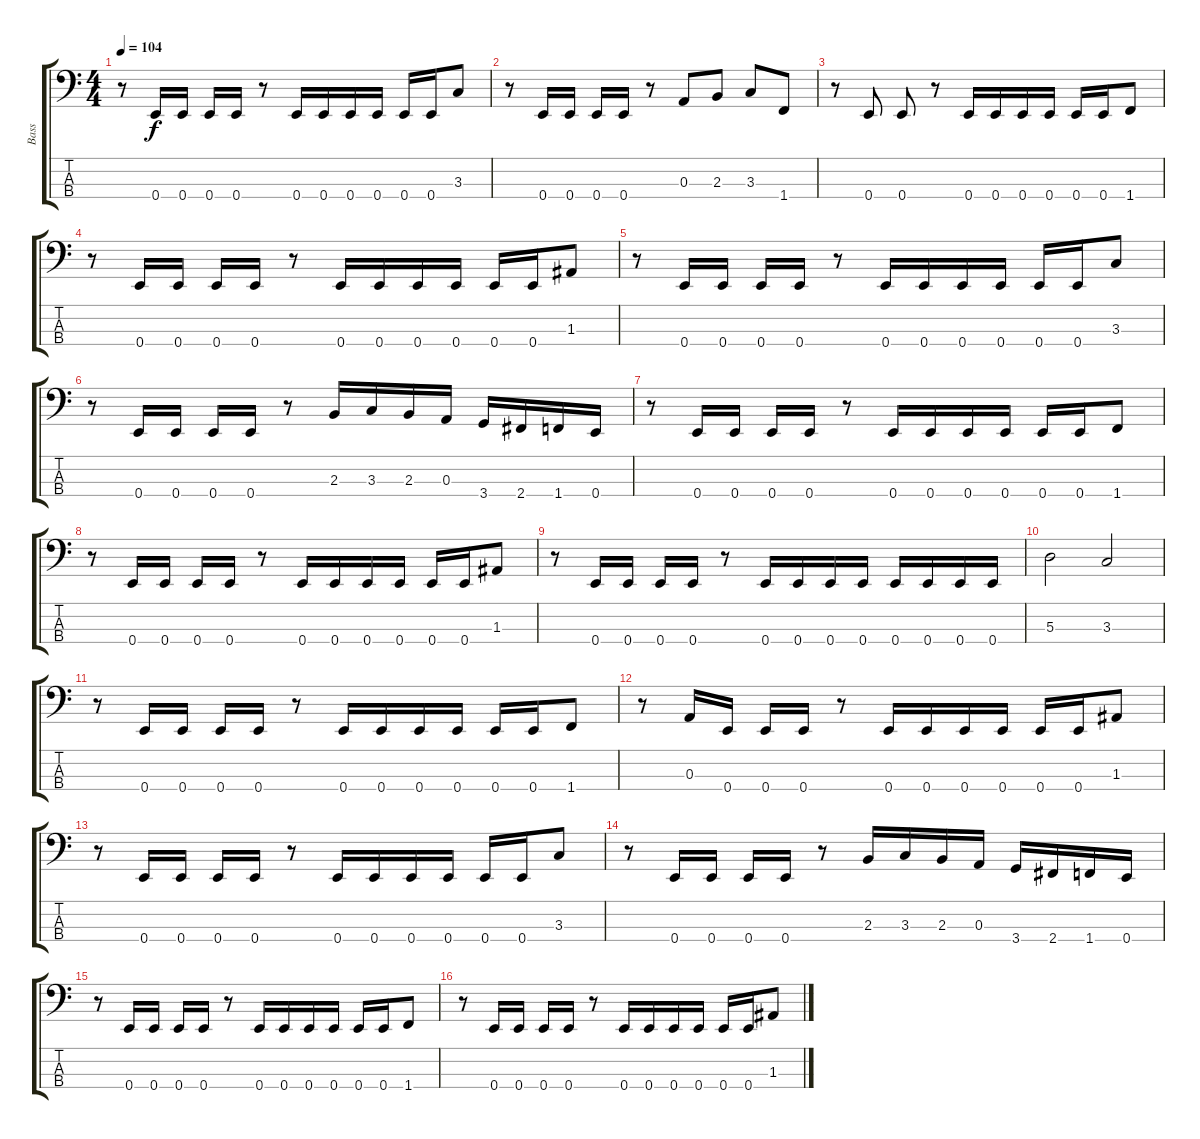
\track ("Bass" "Bass") {instrument electricbasspick}
\staff {score tabs}
\tuning (G2 D2 A1 E1) {hide}
\ts (4 4)
\tempo 104
\clef f4
\ks c
r.8{dy f} 0.4.16 0.4.16 0.4.16 0.4.16 r.8 0.4.16 0.4.16 0.4.16 0.4.16 0.4.16 0.4.16 3.3.8 |
r.8 0.4.16 0.4.16 0.4.16 0.4.16 r.8 0.3.8 2.3.8 3.3.8 1.4.8 |
r.8 0.4.8 0.4.8 r.8 0.4.16 0.4.16 0.4.16 0.4.16 0.4.16 0.4.16 1.4.8 |
r.8 0.4.16 0.4.16 0.4.16 0.4.16 r.8 0.4.16 0.4.16 0.4.16 0.4.16 0.4.16 0.4.16 1.3.8 |
r.8 0.4.16 0.4.16 0.4.16 0.4.16 r.8 0.4.16 0.4.16 0.4.16 0.4.16 0.4.16 0.4.16 3.3.8 |
r.8 0.4.16 0.4.16 0.4.16 0.4.16 r.8 2.3.16 3.3.16 2.3.16 0.3.16 3.4.16 2.4.16 1.4.16 0.4.16 |
r.8 0.4.16 0.4.16 0.4.16 0.4.16 r.8 0.4.16 0.4.16 0.4.16 0.4.16 0.4.16 0.4.16 1.4.8 |
r.8 0.4.16 0.4.16 0.4.16 0.4.16 r.8 0.4.16 0.4.16 0.4.16 0.4.16 0.4.16 0.4.16 1.3.8 |
r.8 0.4.16 0.4.16 0.4.16 0.4.16 r.8 0.4.16 0.4.16 0.4.16 0.4.16 0.4.16 0.4.16 0.4.16 0.4.16 |
5.3.2 3.3.2 |
r.8 0.4.16 0.4.16 0.4.16 0.4.16 r.8 0.4.16 0.4.16 0.4.16 0.4.16 0.4.16 0.4.16 1.4.8 |
r.8 0.3.16 0.4.16 0.4.16 0.4.16 r.8 0.4.16 0.4.16 0.4.16 0.4.16 0.4.16 0.4.16 1.3.8 |
r.8 0.4.16 0.4.16 0.4.16 0.4.16 r.8 0.4.16 0.4.16 0.4.16 0.4.16 0.4.16 0.4.16 3.3.8 |
r.8 0.4.16 0.4.16 0.4.16 0.4.16 r.8 2.3.16 3.3.16 2.3.16 0.3.16 3.4.16 2.4.16 1.4.16 0.4.16 |
r.8 0.4.16 0.4.16 0.4.16 0.4.16 r.8 0.4.16 0.4.16 0.4.16 0.4.16 0.4.16 0.4.16 1.4.8 |
r.8 0.4.16 0.4.16 0.4.16 0.4.16 r.8 0.4.16 0.4.16 0.4.16 0.4.16 0.4.16 0.4.16 1.3.8
